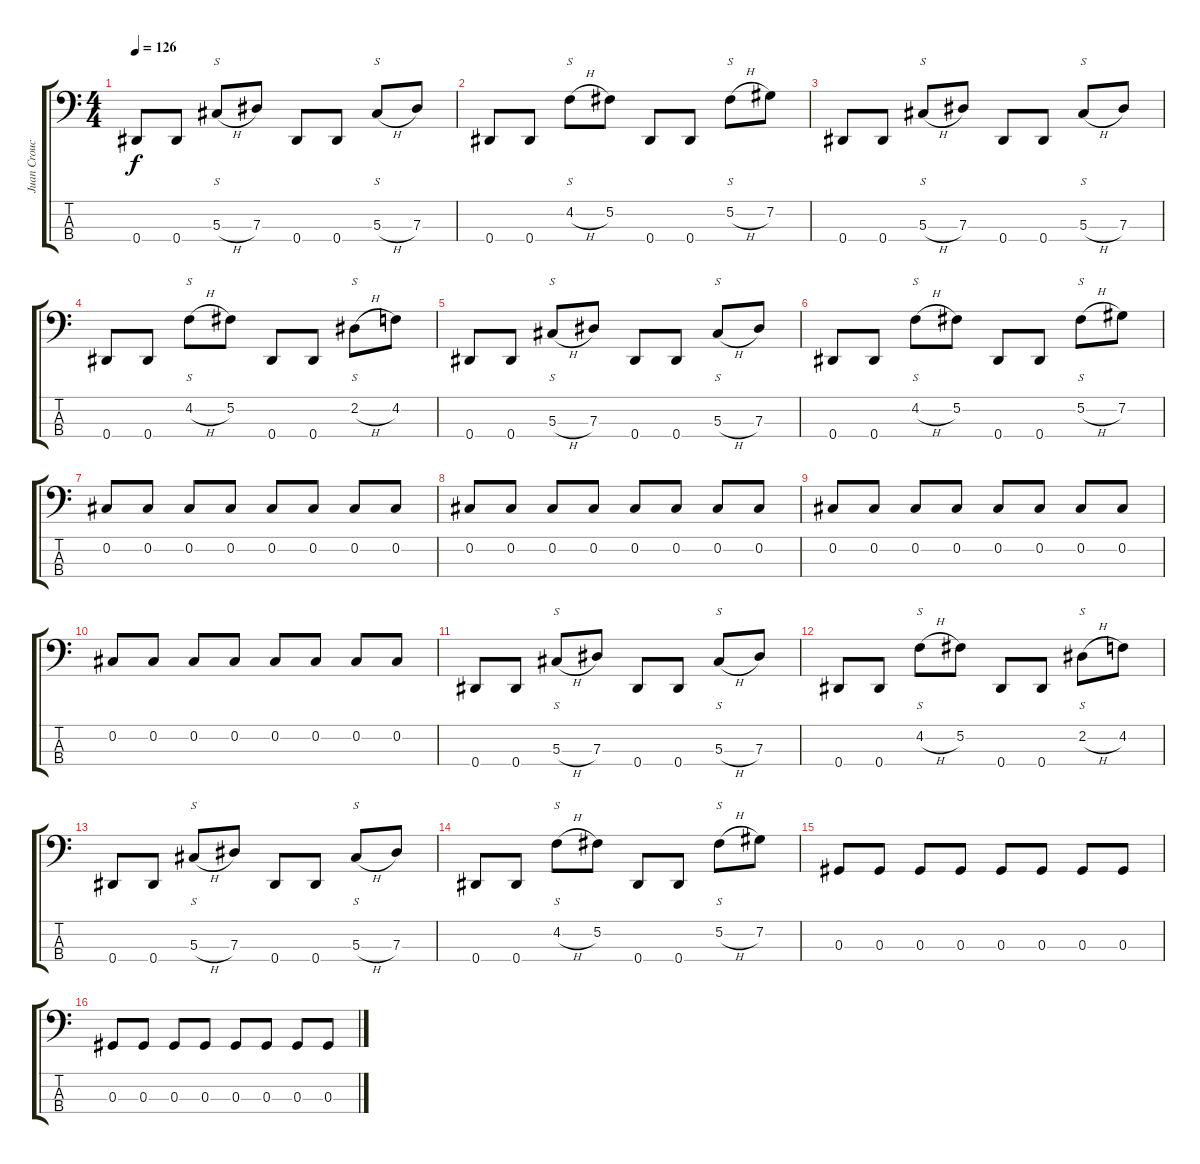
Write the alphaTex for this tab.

\track ("Juan Croucier" "Juan Crouc") {instrument electricbassfinger}
\staff {score tabs}
\tuning (Gb2 Db2 Ab1 Eb1) {hide}
\ts (4 4)
\tempo 126
\clef f4
\ks c
0.4.8{dy f} 0.4.8 5.3{h}.8{s} 7.3.8 0.4.8 0.4.8 5.3{h}.8{s} 7.3.8 |
0.4.8 0.4.8 4.2{h}.8{s} 5.2.8 0.4.8 0.4.8 5.2{h}.8{s} 7.2.8 |
0.4.8 0.4.8 5.3{h}.8{s} 7.3.8 0.4.8 0.4.8 5.3{h}.8{s} 7.3.8 |
0.4.8 0.4.8 4.2{h}.8{s} 5.2.8 0.4.8 0.4.8 2.2{h}.8{s} 4.2.8 |
0.4.8 0.4.8 5.3{h}.8{s} 7.3.8 0.4.8 0.4.8 5.3{h}.8{s} 7.3.8 |
0.4.8 0.4.8 4.2{h}.8{s} 5.2.8 0.4.8 0.4.8 5.2{h}.8{s} 7.2.8 |
0.2.8 0.2.8 0.2.8 0.2.8 0.2.8 0.2.8 0.2.8 0.2.8 |
0.2.8 0.2.8 0.2.8 0.2.8 0.2.8 0.2.8 0.2.8 0.2.8 |
0.2.8 0.2.8 0.2.8 0.2.8 0.2.8 0.2.8 0.2.8 0.2.8 |
0.2.8 0.2.8 0.2.8 0.2.8 0.2.8 0.2.8 0.2.8 0.2.8 |
0.4.8 0.4.8 5.3{h}.8{s} 7.3.8 0.4.8 0.4.8 5.3{h}.8{s} 7.3.8 |
0.4.8 0.4.8 4.2{h}.8{s} 5.2.8 0.4.8 0.4.8 2.2{h}.8{s} 4.2.8 |
0.4.8 0.4.8 5.3{h}.8{s} 7.3.8 0.4.8 0.4.8 5.3{h}.8{s} 7.3.8 |
0.4.8 0.4.8 4.2{h}.8{s} 5.2.8 0.4.8 0.4.8 5.2{h}.8{s} 7.2.8 |
0.3.8 0.3.8 0.3.8 0.3.8 0.3.8 0.3.8 0.3.8 0.3.8 |
0.3.8 0.3.8 0.3.8 0.3.8 0.3.8 0.3.8 0.3.8 0.3.8
